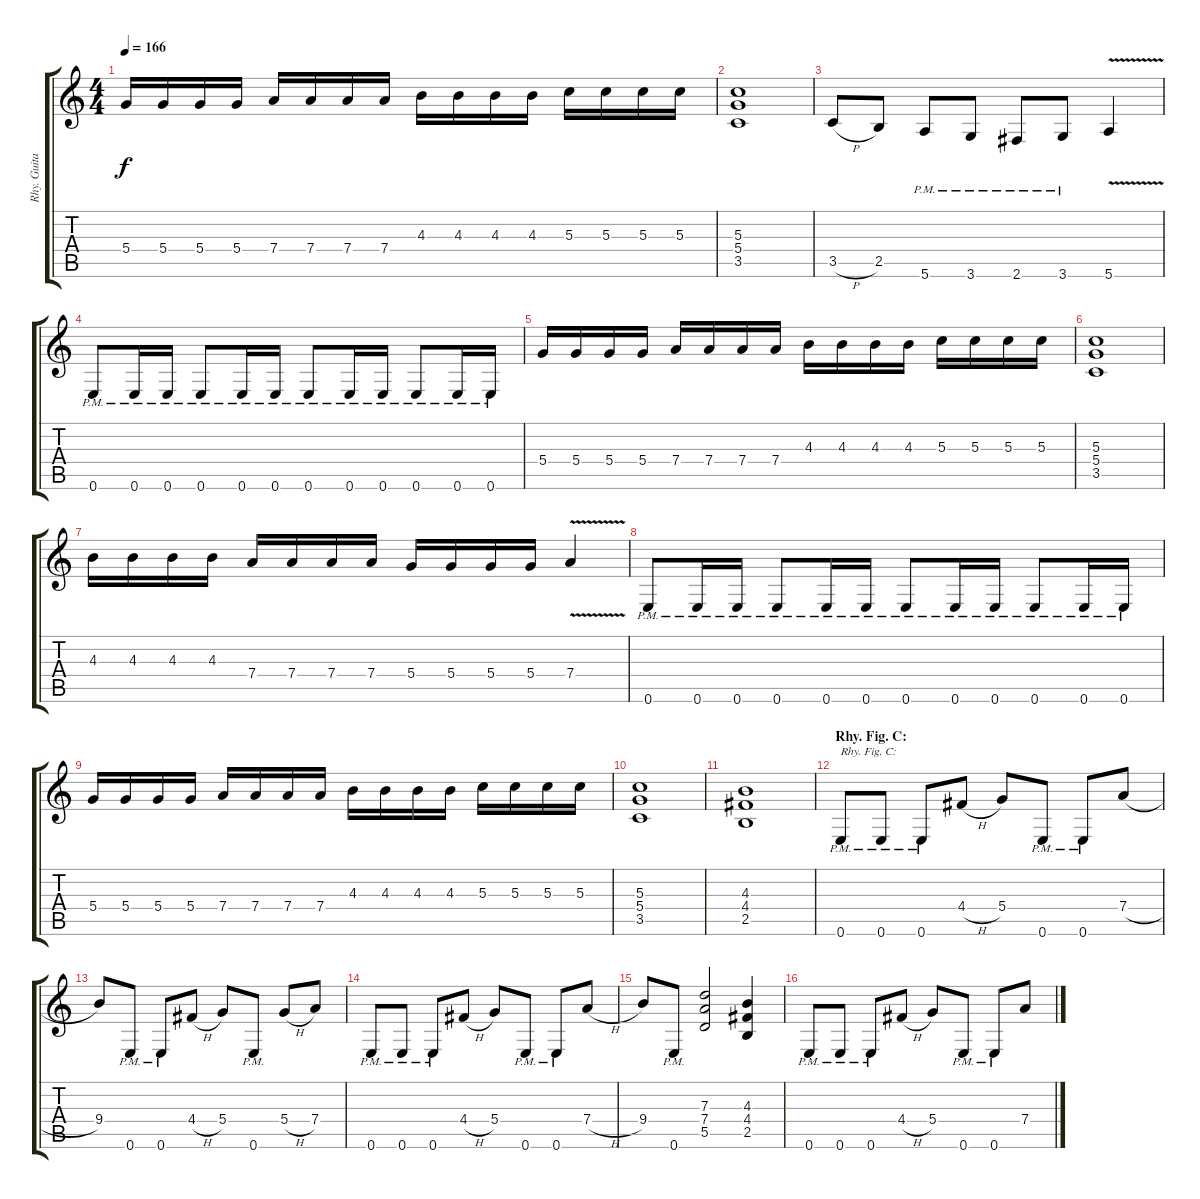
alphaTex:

\track ("Rhy. Guitar II" "Rhy. Guita") {instrument distortionguitar}
\staff {score tabs}
\tuning (E4 B3 G3 D3 A2 E2) {hide}
\ts (4 4)
\tempo 166
\clef g2
\ks c
5.4.16{dy f} 5.4.16 5.4.16 5.4.16 7.4.16 7.4.16 7.4.16 7.4.16 4.3.16 4.3.16 4.3.16 4.3.16 5.3.16 5.3.16 5.3.16 5.3.16 |
(5.3 5.4 3.5).1 |
3.5{h}.8 2.5.8 5.6{pm}.8 3.6{pm}.8 2.6{pm}.8 3.6{pm}.8 5.6{v}.4 |
0.6{pm}.8 0.6{pm}.16 0.6{pm}.16 0.6{pm}.8 0.6{pm}.16 0.6{pm}.16 0.6{pm}.8 0.6{pm}.16 0.6{pm}.16 0.6{pm}.8 0.6{pm}.16 0.6{pm}.16 |
5.4.16 5.4.16 5.4.16 5.4.16 7.4.16 7.4.16 7.4.16 7.4.16 4.3.16 4.3.16 4.3.16 4.3.16 5.3.16 5.3.16 5.3.16 5.3.16 |
(5.3 5.4 3.5).1 |
4.3.16 4.3.16 4.3.16 4.3.16 7.4.16 7.4.16 7.4.16 7.4.16 5.4.16 5.4.16 5.4.16 5.4.16 7.4{v}.4 |
0.6{pm}.8 0.6{pm}.16 0.6{pm}.16 0.6{pm}.8 0.6{pm}.16 0.6{pm}.16 0.6{pm}.8 0.6{pm}.16 0.6{pm}.16 0.6{pm}.8 0.6{pm}.16 0.6{pm}.16 |
5.4.16 5.4.16 5.4.16 5.4.16 7.4.16 7.4.16 7.4.16 7.4.16 4.3.16 4.3.16 4.3.16 4.3.16 5.3.16 5.3.16 5.3.16 5.3.16 |
(5.3 5.4 3.5).1 |
(4.3 4.4 2.5).1 |
\section ("" "Rhy. Fig. C:")
0.6{pm}.8{txt "Rhy. Fig. C:"} 0.6{pm}.8 0.6{pm}.8 4.4{h}.8 5.4.8 0.6{pm}.8 0.6{pm}.8 7.4{h}.8 |
9.4.8 0.6{pm}.8 0.6{pm}.8 4.4{h}.8 5.4.8 0.6{pm}.8 5.4{h}.8 7.4.8 |
0.6{pm}.8 0.6{pm}.8 0.6{pm}.8 4.4{h}.8 5.4.8 0.6{pm}.8 0.6{pm}.8 7.4{h}.8 |
9.4.8 0.6{pm}.8 (7.3 7.4 5.5).2 (4.3 4.4 2.5).4 |
0.6{pm}.8 0.6{pm}.8 0.6{pm}.8 4.4{h}.8 5.4.8 0.6{pm}.8 0.6{pm}.8 7.4{h}.8
